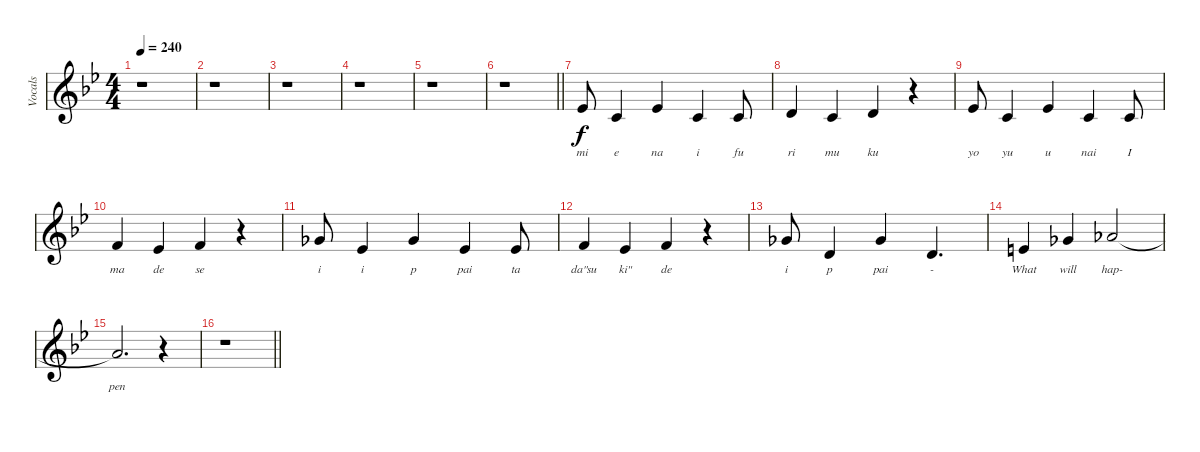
\track ("Vocals" "Vocals") {instrument cello}
\staff {score}
\tuning (E4 B3 G3 D3 A2 E2 B1) {hide}
\ts (4 4)
\tempo 240
\clef g2
\ks bb
r.1{dy f} |
r.1 |
r.1 |
r.1 |
r.1 |
\barLineRight lightlight
r.1 |
\section ("" "")
4.2.8{lyrics (0 "mi") lyrics (1 "") lyrics (2 "") lyrics (3 "") lyrics (4 "")} 1.2.4{lyrics (0 "e") lyrics (1 "") lyrics (2 "") lyrics (3 "") lyrics (4 "")} 4.2.4{lyrics (0 "na") lyrics (1 "") lyrics (2 "") lyrics (3 "") lyrics (4 "")} 1.2.4{lyrics (0 "i") lyrics (1 "") lyrics (2 "") lyrics (3 "") lyrics (4 "")} 1.2.8{lyrics (0 "fu") lyrics (1 "") lyrics (2 "") lyrics (3 "") lyrics (4 "")} |
3.2.4{lyrics (0 "ri") lyrics (1 "") lyrics (2 "") lyrics (3 "") lyrics (4 "")} 1.2.4{lyrics (0 "mu") lyrics (1 "") lyrics (2 "") lyrics (3 "") lyrics (4 "")} 3.2.4{lyrics (0 "ku") lyrics (1 "") lyrics (2 "") lyrics (3 "") lyrics (4 "")} r.4 |
4.2.8{lyrics (0 "yo") lyrics (1 "") lyrics (2 "") lyrics (3 "") lyrics (4 "")} 1.2.4{lyrics (0 "yu") lyrics (1 "") lyrics (2 "") lyrics (3 "") lyrics (4 "")} 4.2.4{lyrics (0 "u") lyrics (1 "") lyrics (2 "") lyrics (3 "") lyrics (4 "")} 1.2.4{lyrics (0 "nai") lyrics (1 "") lyrics (2 "") lyrics (3 "") lyrics (4 "")} 1.2.8{lyrics (0 "I") lyrics (1 "") lyrics (2 "") lyrics (3 "") lyrics (4 "")} |
1.1.4{lyrics (0 "ma") lyrics (1 "") lyrics (2 "") lyrics (3 "") lyrics (4 "")} 4.2.4{lyrics (0 "de") lyrics (1 "") lyrics (2 "") lyrics (3 "") lyrics (4 "")} 1.1.4{lyrics (0 "se") lyrics (1 "") lyrics (2 "") lyrics (3 "") lyrics (4 "")} r.4 |
2.1.8{lyrics (0 "i") lyrics (1 "") lyrics (2 "") lyrics (3 "") lyrics (4 "")} 4.2.4{lyrics (0 "i") lyrics (1 "") lyrics (2 "") lyrics (3 "") lyrics (4 "")} 2.1.4{lyrics (0 "p") lyrics (1 "") lyrics (2 "") lyrics (3 "") lyrics (4 "")} 4.2.4{lyrics (0 "pai") lyrics (1 "") lyrics (2 "") lyrics (3 "") lyrics (4 "")} 4.2.8{lyrics (0 "ta") lyrics (1 "") lyrics (2 "") lyrics (3 "") lyrics (4 "")} |
1.1.4{lyrics (0 "da\"su") lyrics (1 "") lyrics (2 "") lyrics (3 "") lyrics (4 "")} 4.2.4{lyrics (0 "ki\"") lyrics (1 "") lyrics (2 "") lyrics (3 "") lyrics (4 "")} 1.1.4{lyrics (0 "de") lyrics (1 "") lyrics (2 "") lyrics (3 "") lyrics (4 "")} r.4 |
2.1.8{lyrics (0 "i") lyrics (1 "") lyrics (2 "") lyrics (3 "") lyrics (4 "")} 3.2.4{lyrics (0 "p") lyrics (1 "") lyrics (2 "") lyrics (3 "") lyrics (4 "")} 2.1.4{lyrics (0 "pai") lyrics (1 "") lyrics (2 "") lyrics (3 "") lyrics (4 "")} 3.2.4{d lyrics (0 "-") lyrics (1 "") lyrics (2 "") lyrics (3 "") lyrics (4 "")} |
0.1.4{lyrics (0 "What") lyrics (1 "") lyrics (2 "") lyrics (3 "") lyrics (4 "")} 2.1.4{lyrics (0 "will") lyrics (1 "") lyrics (2 "") lyrics (3 "") lyrics (4 "")} 4.1.2{lyrics (0 "hap-") lyrics (1 "") lyrics (2 "") lyrics (3 "") lyrics (4 "")} |
4.1{t}.2{d lyrics (0 "pen") lyrics (1 "") lyrics (2 "") lyrics (3 "") lyrics (4 "")} r.4 |
\barLineRight lightlight
r.1
